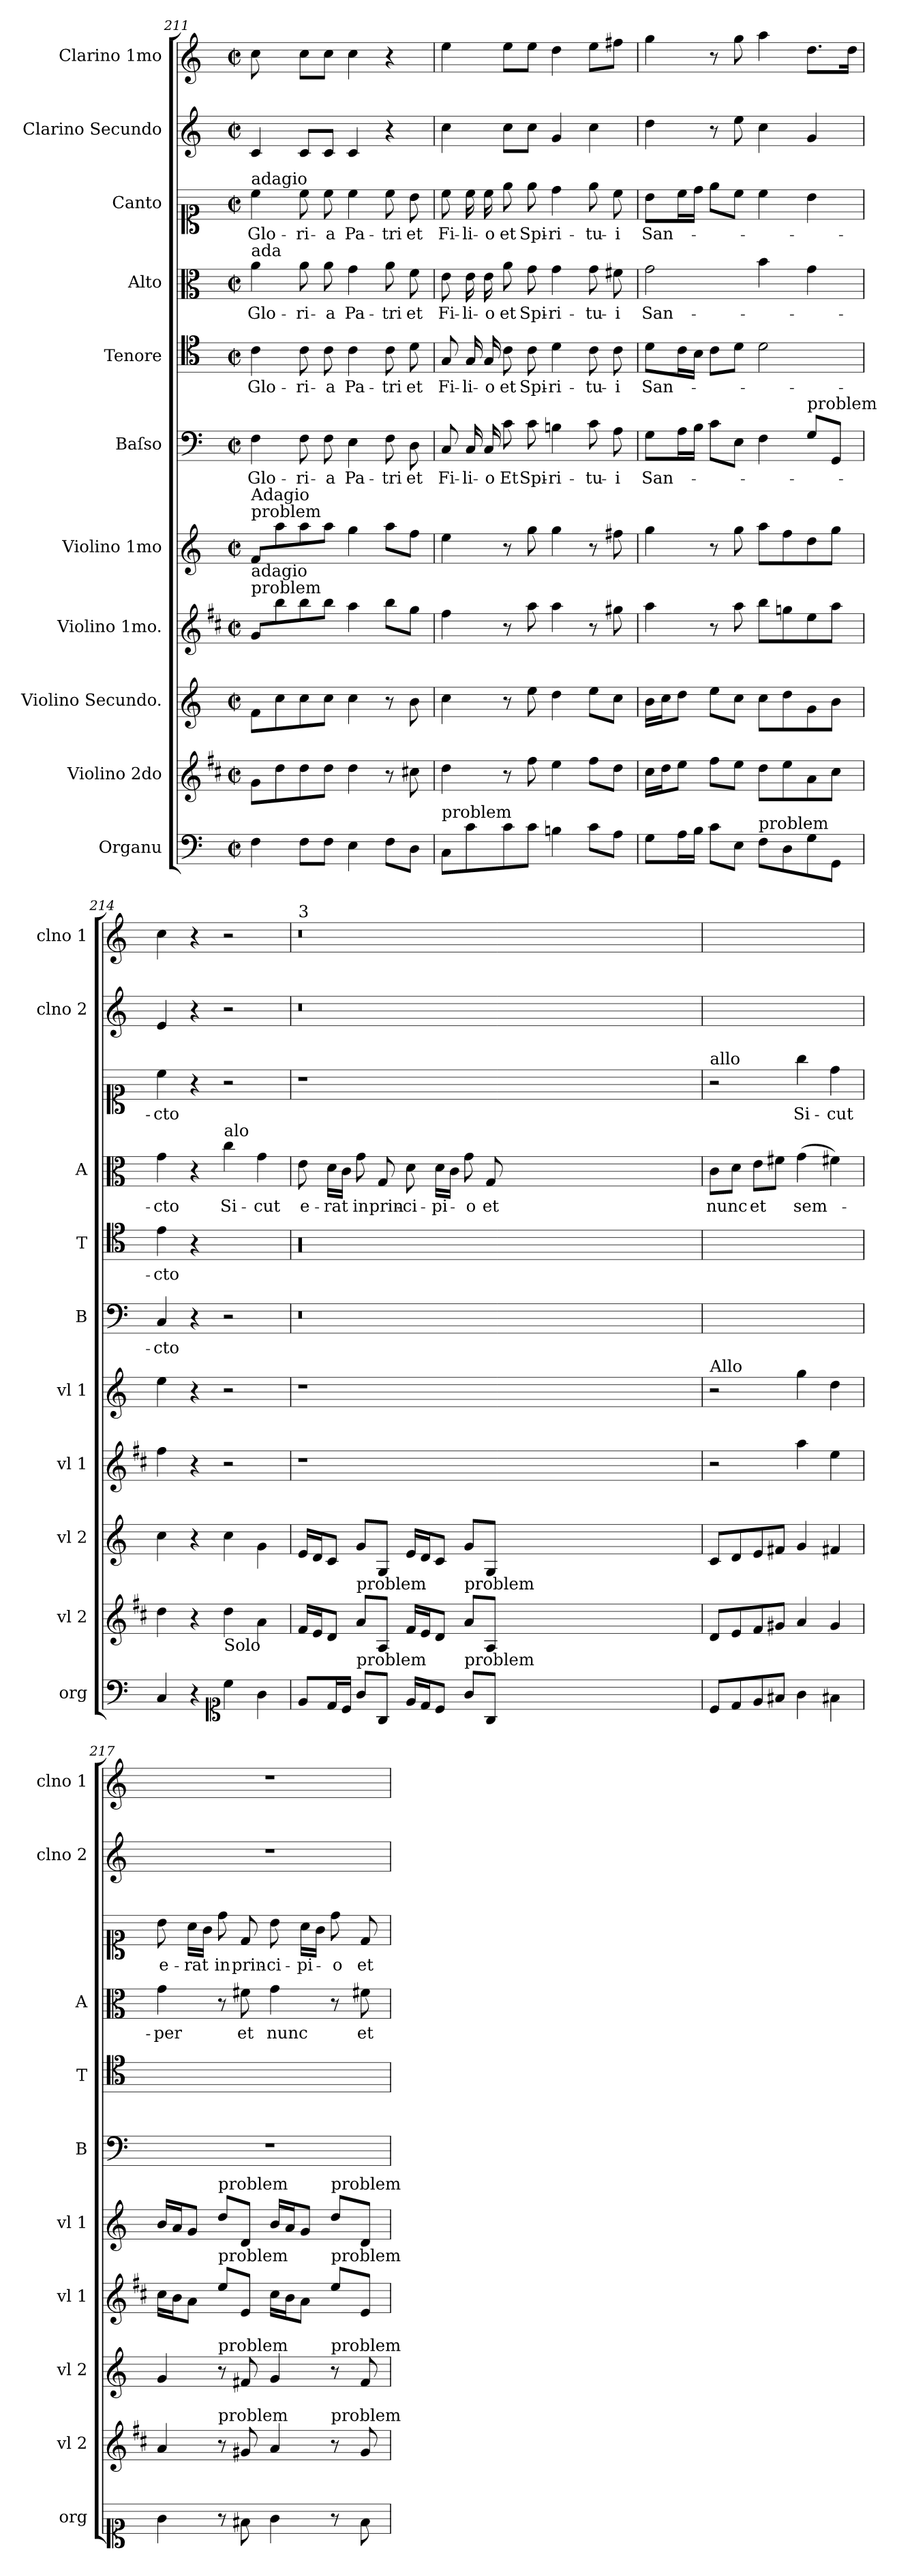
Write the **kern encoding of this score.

**kern	**kern	**kern	**kern	**kern	**kern	**text	**kern	**text	**kern	**text	**kern	**text	**kern	**kern
*part11	*part10	*part9	*part8	*part7	*part6	*part6	*part5	*part5	*part4	*part4	*part3	*part3	*part2	*part1
*staff11	*staff10	*staff9	*staff8	*staff7	*staff6	*staff6	*staff5	*staff5	*staff4	*staff4	*staff3	*staff3	*staff2	*staff1
*I"Organu	*I"Violino 2do	*I"Violino Secundo.	*I"Violino 1mo.	*I"Violino 1mo	*I"Baſso	*	*I"Tenore	*	*I"Alto	*	*I"Canto	*	*I"Clarino Secundo	*I"Clarino 1mo
*I'org	*I'vl 2	*I'vl 2	*I'vl 1	*I'vl 1	*I'B	*	*I'T	*	*I'A	*	*	*	*I'clno 2	*I'clno 1
*clefF4	*clefG2	*clefG2	*clefG2	*clefG2	*clefF4	*	*clefC4	*	*clefC3	*	*clefC1	*	*clefG2	*clefG2
*	*ITrd1c2	*	*ITrd1c2	*	*	*	*	*	*	*	*	*	*	*
*k[]	*k[]	*k[]	*k[]	*k[]	*k[]	*	*k[]	*	*k[]	*	*k[]	*	*k[]	*k[]
*C:	*C:	*C:	*C:	*C:	*C:	*	*C:	*	*C:	*	*C:	*	*C:	*C:
*M2/2	*M2/2	*M2/2	*M2/2	*M2/2	*M2/2	*	*M2/2	*	*M2/2	*	*M2/2	*	*M2/2	*M2/2
*met(c|)	*met(c|)	*met(c|)	*met(c|)	*met(c|)	*met(c|)	*	*met(c|)	*	*met(c|)	*	*met(c|)	*	*met(c|)	*met(c|)
=211	=211	=211	=211	=211	=211	=211	=211	=211	=211	=211	=211	=211	=211	=211
!	!	!	!	!	!	!	!	!	!	!	!LO:TX:a:t=adagio	!	!	!
!	!	!	!	!	!	!	!	!	!LO:TX:a:t=ada	!	!	!	!	!
!	!	!	!	!LO:TX:a:t=problem	!	!	!	!	!	!	!	!	!	!
!	!	!	!	!LO:TX:a:t=Adagio	!	!	!	!	!	!	!	!	!	!
!	!	!	!LO:TX:a:t=problem	!	!	!	!	!	!	!	!	!	!	!
!	!	!	!LO:TX:a:t=adagio	!	!	!	!	!	!	!	!	!	!	!
!	!	!	!	!	!	!	!	!	!	!	!	!	!	!LO:N:vis=8
4F\	8f\L	8f\L	8f/L	8f/L	4F\	Glo-	4c\	Glo-	4a\	Glo-	4cc\	Glo-	4c/	4cc\
.	8cc\	8cc\	8aa\	8aa\	.	.	.	.	.	.	.	.	.	.
8F\L	8cc\	8cc\	8aa\	8aa\	8F\	-ri-	8c\	-ri-	8a\	-ri-	8cc\	-ri-	8c/L	8cc\L
8F\J	8cc\J	8cc\J	8aa\J	8aa\J	8F\	-a	8c\	-a	8a\	-a	8cc\	-a	8c/J	8cc\J
4E\	4cc\	4cc\	4gg\	4gg\	4E\	Pa-	4c\	Pa-	4g\	Pa-	4cc\	Pa-	4c/	4cc\
8F\L	8r	8r	8aa\L	8aa\L	8F\	-tri	8c\	-tri	8a\	-tri	8cc\	-tri	4r	4r
8D\J	8bn\	8b\	8ff\J	8ff\J	8D\	et	8d\	et	8f\	et	8b\	et	.	.
=212	=212	=212	=212	=212	=212	=212	=212	=212	=212	=212	=212	=212	=212	=212
!LO:TX:a:t=problem	!	!	!	!	!	!	!	!	!	!	!	!	!	!
8C/L	4cc\	4cc\	4ee\	4ee\	8C/	Fi-	8G/	Fi-	8e\	Fi-	8cc\	Fi-	4cc\	4ee\
8c\	.	.	.	.	16C/	-li-	16G/	-li-	16e\	-li-	16cc\	-li-	.	.
.	.	.	.	.	16C/	-o	16G/	-o	16e\	-o	16cc\	-o	.	.
8c\	8r	8r	8r	8r	8c\	Et	8c\	et	8a\	et	8ee\	et	8cc\L	8ee\L
8c\J	8ee\	8ee\	8gg\	8gg\	8c\	Spi-	8c\	Spi-	8g\	Spi-	8ee\	Spi-	8cc\J	8ee\J
4Bn\	4dd\	4dd\	4gg\	4gg\	4Bn\	-ri-	4d\	-ri-	4g\	-ri-	4dd\	-ri-	4g/	4dd\
8c\L	8ee\L	8ee\L	8r	8r	8c\	-tu-	8c\	-tu-	8g\	-tu-	8ee\	-tu-	4cc\	8ee\L
8A\J	8cc\J	8cc\J	8ff#X\	8ff#X\	8A\	-i	8c\	-i	8f#X\	-i	8cc\	-i	.	8ff#X\J
=213	=213	=213	=213	=213	=213	=213	=213	=213	=213	=213	=213	=213	=213	=213
8G\L	16b\LL	16b\LL	4gg\	4gg\	8G\L	San-	8d\L	San-	2g\	San-	8b\L	San-	4dd\	4gg\
.	16cc\J	16cc\J	.	.	.	.	.	.	.	.	.	.	.	.
16A\L	8dd\J	8dd\J	.	.	16A\L	.	16c\L	.	.	.	16cc\L	.	.	.
16B\JJ	.	.	.	.	16B\JJ	.	16B\JJ	.	.	.	16dd\JJ	.	.	.
8c\L	8ee\L	8ee\L	8r	8r	8c\L	.	8c\L	.	.	.	8ee\L	.	8r	8r
8E\J	8dd\J	8cc\J	8gg\	8gg\	8E\J	.	8d\J	.	.	.	8cc\J	.	8ee\	8gg\
!LO:TX:a:t=problem	!	!	!	!	!	!	!	!	!	!	!	!	!	!
8F\L	8cc\L	8cc\L	8aa\L	8aa\L	4F\	.	2d\	.	4b\	.	4cc\	.	4cc\	4aa\
8D\	8dd\	8dd\	8ffn\	8ff\	.	.	.	.	.	.	.	.	.	.
!	!	!	!	!	!LO:TX:a:t=problem	!	!	!	!	!	!	!	!	!
8G\	8g\	8g\	8dd\	8dd\	8G\L	.	.	.	4g\	.	4b\	.	4g/	8.dd\L
8GG/J	8b\J	8b\J	8gg\J	8gg\J	8GG/J	.	.	.	.	.	.	.	.	.
.	.	.	.	.	.	.	.	.	.	.	.	.	.	16dd\Jk
=214	=214	=214	=214	=214	=214	=214	=214	=214	=214	=214	=214	=214	=214	=214
4C/	4cc\	4cc\	4ee\	4ee\	4C/	-cto	4e\	-cto	4g\	-cto	4cc\	-cto	4e/	4cc\
4r	4r	4r	4r	4r	4r	.	4r	.	4r	.	4r	.	4r	4r
*clefC1	*	*	*	*	*	*	*	*	*	*	*	*	*	*
!	!	!	!	!	!	!	!	!	!LO:TX:a:t=alo	!	!	!	!	!
!	!LO:TX:b:t=Solo	!	!	!	!	!	!	!	!	!	!	!	!	!
4cc\	4cc\	4cc\	2r	2r	2r	.	2ryy	.	4cc\	Si-	2r	.	2r	2r
4g\	4g\	4g\	.	.	.	.	.	.	4g\	-cut	.	.	.	.
=215	=215	=215	=215	=215	=215	=215	=215	=215	=215	=215	=215	=215	=215	=215
!	!	!	!	!	!	!	!	!	!	!	!	!	!	!LO:TX:a:t=3
8e/L	16e/LL	16e/LL	1r	1r	0r	.	00r	.	8e\	e-	1r	.	0r	0r
.	16d/J	16d/J	.	.	.	.	.	.	.	.	.	.	.	.
16d/L	8c/J	8c/J	.	.	.	.	.	.	16d\LL	-rat	.	.	.	.
16c/JJ	.	.	.	.	.	.	.	.	16c\JJ	.	.	.	.	.
!	!LO:TX:a:t=problem	!	!	!	!	!	!	!	!	!	!	!	!	!
!LO:TX:a:t=problem	!	!	!	!	!	!	!	!	!	!	!	!	!	!
8g\L	8g\L	8g/L	.	.	.	.	.	.	8g\	in	.	.	.	.
8G/J	8G/J	8G/J	.	.	.	.	.	.	8G/	prin-	.	.	.	.
16e/LL	16e/LL	16e/LL	.	.	.	.	.	.	8d\	-ci-	.	.	.	.
16d/J	16d/J	16d/J	.	.	.	.	.	.	.	.	.	.	.	.
8c/J	8c/J	8c/J	.	.	.	.	.	.	16d\LL	-pi-	.	.	.	.
.	.	.	.	.	.	.	.	.	16c\JJ	.	.	.	.	.
!	!LO:TX:a:t=problem	!	!	!	!	!	!	!	!	!	!	!	!	!
!LO:TX:a:t=problem	!	!	!	!	!	!	!	!	!	!	!	!	!	!
8g\L	8g\L	8g/L	.	.	.	.	.	.	8g\	-o	.	.	.	.
8G/J	8G/J	8G/J	.	.	.	.	.	.	8G/	et	.	.	.	.
0.ryy	0.ryy	0.ryy	0.ryy	0.ryy	.	.	.	.	0.ryy	.	0.ryy	.	.	.
.	.	.	.	.	0ryy	.	.	.	.	.	.	.	0ryy	0ryy
=216	=216	=216	=216	=216	=216	=216	=216	=216	=216	=216	=216	=216	=216	=216
!	!	!	!	!	!	!	!	!	!	!	!LO:TX:a:t=allo	!	!	!
!	!	!	!	!LO:TX:a:t=Allo	!	!	!	!	!	!	!	!	!	!
8c/L	8c/L	8c/L	2r	2r	1ryy	.	1ryy	.	8c\L	nunc	2r	.	1ryy	1ryy
8d/	8d/	8d/	.	.	.	.	.	.	8d\J	.	.	.	.	.
8e/	8e/	8e/	.	.	.	.	.	.	8e\L	et	.	.	.	.
8f#X/J	8f#X/J	8f#X/J	.	.	.	.	.	.	8f#X\J	.	.	.	.	.
4g\	4g/	4g/	4gg\	4gg\	.	.	.	.	(4g\	sem-	4gg\	Si-	.	.
4f#X\	4f#/	4f#X/	4dd\	4dd\	.	.	.	.	4f#X\)	.	4dd\	-cut	.	.
=217	=217	=217	=217	=217	=217	=217	=217	=217	=217	=217	=217	=217	=217	=217
4g\	4g/	4g/	16b\LL	16b/LL	1r	.	1ryy	.	4g\	-per	8b\	e-	1r	1r
.	.	.	16a\J	16a/J	.	.	.	.	.	.	.	.	.	.
.	.	.	8g\J	8g/J	.	.	.	.	.	.	16a\LL	-rat	.	.
.	.	.	.	.	.	.	.	.	.	.	16g\JJ	.	.	.
!	!	!	!	!LO:TX:a:t=problem	!	!	!	!	!	!	!	!	!	!
!	!	!	!LO:TX:a:t=problem	!	!	!	!	!	!	!	!	!	!	!
!	!	!LO:TX:a:t=problem	!	!	!	!	!	!	!	!	!	!	!	!
!	!LO:TX:a:t=problem	!	!	!	!	!	!	!	!	!	!	!	!	!
8r	8r	8r	8dd\L	8dd\L	.	.	.	.	8r	.	8dd\	in	.	.
8f#X\	8f#X/	8f#X/	8d/J	8d/J	.	.	.	.	8f#X\	et	8d/	prin-	.	.
4g\	4g/	4g/	16b\LL	16b/LL	.	.	.	.	4g\	nunc	8b\	-ci-	.	.
.	.	.	16a\J	16a/J	.	.	.	.	.	.	.	.	.	.
.	.	.	8g\J	8g/J	.	.	.	.	.	.	16a\LL	-pi-	.	.
.	.	.	.	.	.	.	.	.	.	.	16g\JJ	.	.	.
!	!	!	!	!LO:TX:a:t=problem	!	!	!	!	!	!	!	!	!	!
!	!	!	!LO:TX:a:t=problem	!	!	!	!	!	!	!	!	!	!	!
!	!	!LO:TX:a:t=problem	!	!	!	!	!	!	!	!	!	!	!	!
!	!LO:TX:a:t=problem	!	!	!	!	!	!	!	!	!	!	!	!	!
8r	8r	8r	8dd\L	8dd\L	.	.	.	.	8r	.	8dd\	-o	.	.
8f#\	8f#/	8f#/	8d/J	8d/J	.	.	.	.	8f#X\	et	8d/	et	.	.
=	=	=	=	=	=	=	=	=	=	=	=	=	=	=
*-	*-	*-	*-	*-	*-	*-	*-	*-	*-	*-	*-	*-	*-	*-
